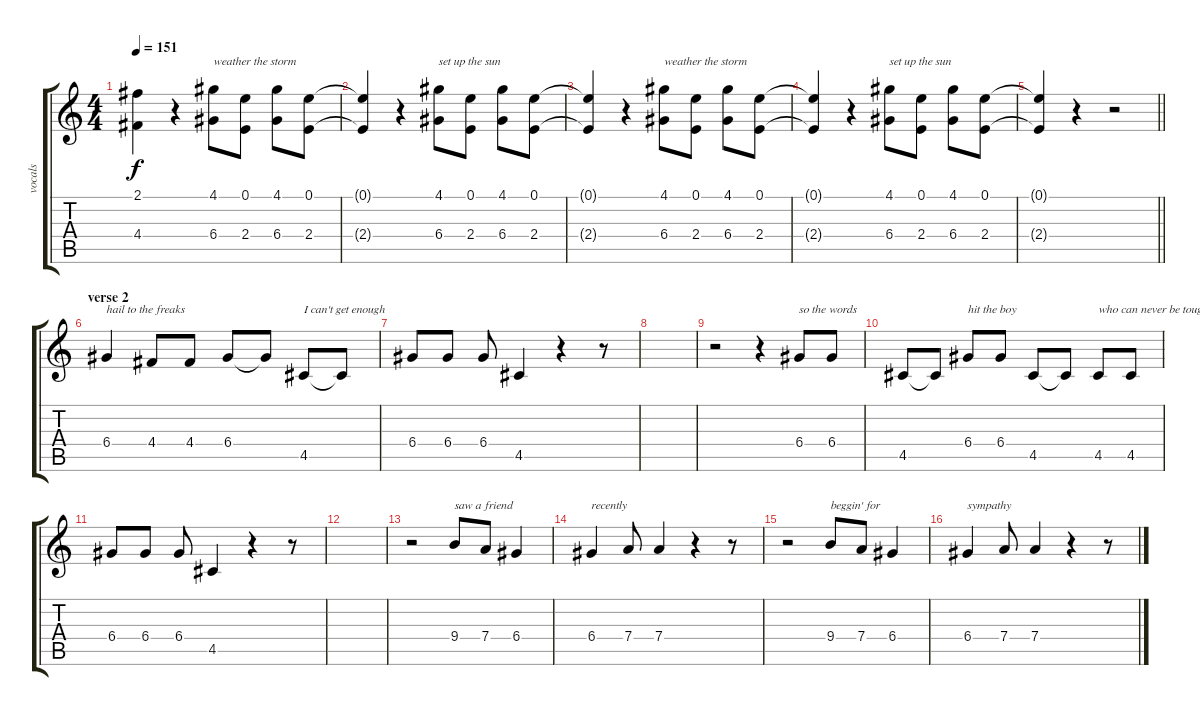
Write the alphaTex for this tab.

\track ("vocals" "vocals") {instrument overdrivenguitar}
\staff {score tabs}
\tuning (E4 B3 G3 D3 A2 E2) {hide}
\ts (4 4)
\tempo 151
\clef g2
\ks c
(2.1{t} 4.4{t}).4{dy f} r.4 (4.1 6.4).8{txt "weather the storm"} (0.1 2.4).8 (4.1 6.4).8 (0.1 2.4).8 |
(0.1{t} 2.4{t}).4 r.4 (4.1 6.4).8{txt "set up the sun"} (0.1 2.4).8 (4.1 6.4).8 (0.1 2.4).8 |
(0.1{t} 2.4{t}).4 r.4 (4.1 6.4).8{txt "weather the storm"} (0.1 2.4).8 (4.1 6.4).8 (0.1 2.4).8 |
(0.1{t} 2.4{t}).4 r.4 (4.1 6.4).8{txt "set up the sun"} (0.1 2.4).8 (4.1 6.4).8 (0.1 2.4).8 |
\barLineRight lightlight
(0.1{t} 2.4{t}).4 r.4 r.2 |
\section ("" "verse 2")
6.4.4{txt "hail to the freaks"} 4.4.8 4.4.8 6.4.8 6.4{t}.8 4.5.8{txt "I can't get enough"} 4.5{t}.8 |
6.4.8 6.4.8 6.4.8 4.5.4 r.4 r.8 |
|
r.2 r.4 6.4.8{txt "so the words "} 6.4.8 |
4.5.8 4.5{t}.8 6.4.8{txt "hit the boy"} 6.4.8 4.5.8 4.5{t}.8 4.5.8{txt "who can never be tough"} 4.5.8 |
6.4.8 6.4.8 6.4.8 4.5.4 r.4 r.8 |
|
r.2 9.4.8{txt "saw a friend"} 7.4.8 6.4.4 |
6.4.4{txt "recently"} 7.4.8 7.4.4 r.4 r.8 |
r.2 9.4.8{txt "beggin' for"} 7.4.8 6.4.4 |
6.4.4{txt "sympathy"} 7.4.8 7.4.4 r.4 r.8
